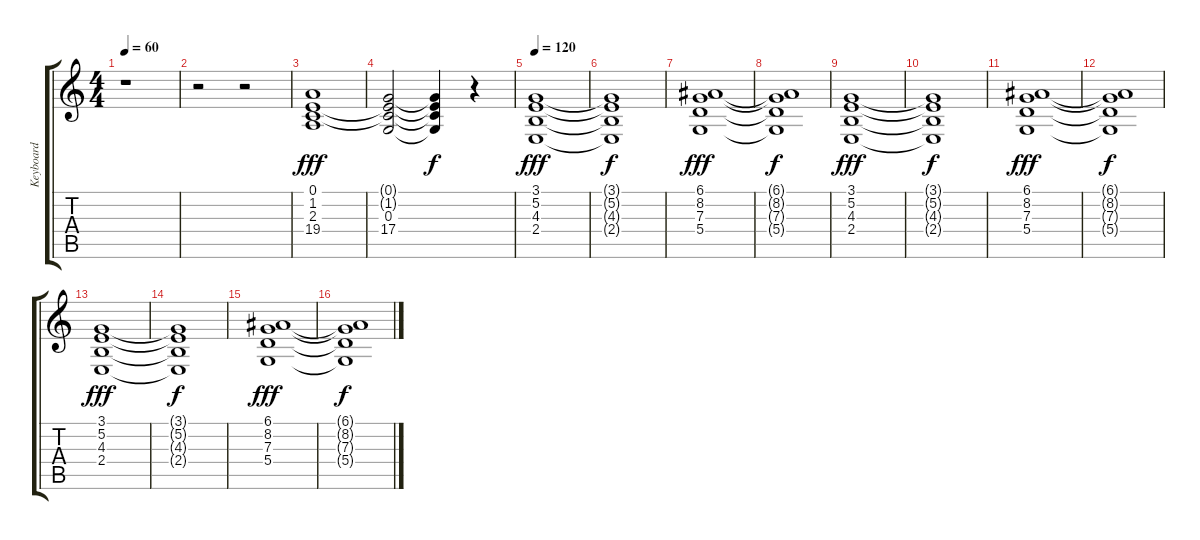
\track ("Keyboard" "Keyboard") {instrument choiraahs}
\staff {score tabs}
\tuning (E4 B3 G3 D3 A2 E2) {hide}
\ts (4 4)
\tempo 60
\clef g2
\ks c
r.1{dy fff instrument choiraahs} |
r.2 r.2 |
(0.1 1.2 2.3 19.4).1 |
(0.1{t} 1.2{t} 0.3 17.4).2 (0.1{t} 1.2{t} 0.3{t} 17.4{t}).4{dy f} r.4 |
\tempo 120
(3.1 5.2 4.3 2.4).1{dy fff volume 9 balance 1} |
(3.1{t} 5.2{t} 4.3{t} 2.4{t}).1{dy f} |
(6.1 8.2 7.3 5.4).1{dy fff} |
(6.1{t} 8.2{t} 7.3{t} 5.4{t}).1{dy f} |
(3.1 5.2 4.3 2.4).1{dy fff} |
(3.1{t} 5.2{t} 4.3{t} 2.4{t}).1{dy f} |
(6.1 8.2 7.3 5.4).1{dy fff} |
(6.1{t} 8.2{t} 7.3{t} 5.4{t}).1{dy f} |
(3.1 5.2 4.3 2.4).1{dy fff} |
(3.1{t} 5.2{t} 4.3{t} 2.4{t}).1{dy f} |
(6.1 8.2 7.3 5.4).1{dy fff} |
(6.1{t} 8.2{t} 7.3{t} 5.4{t}).1{dy f}
